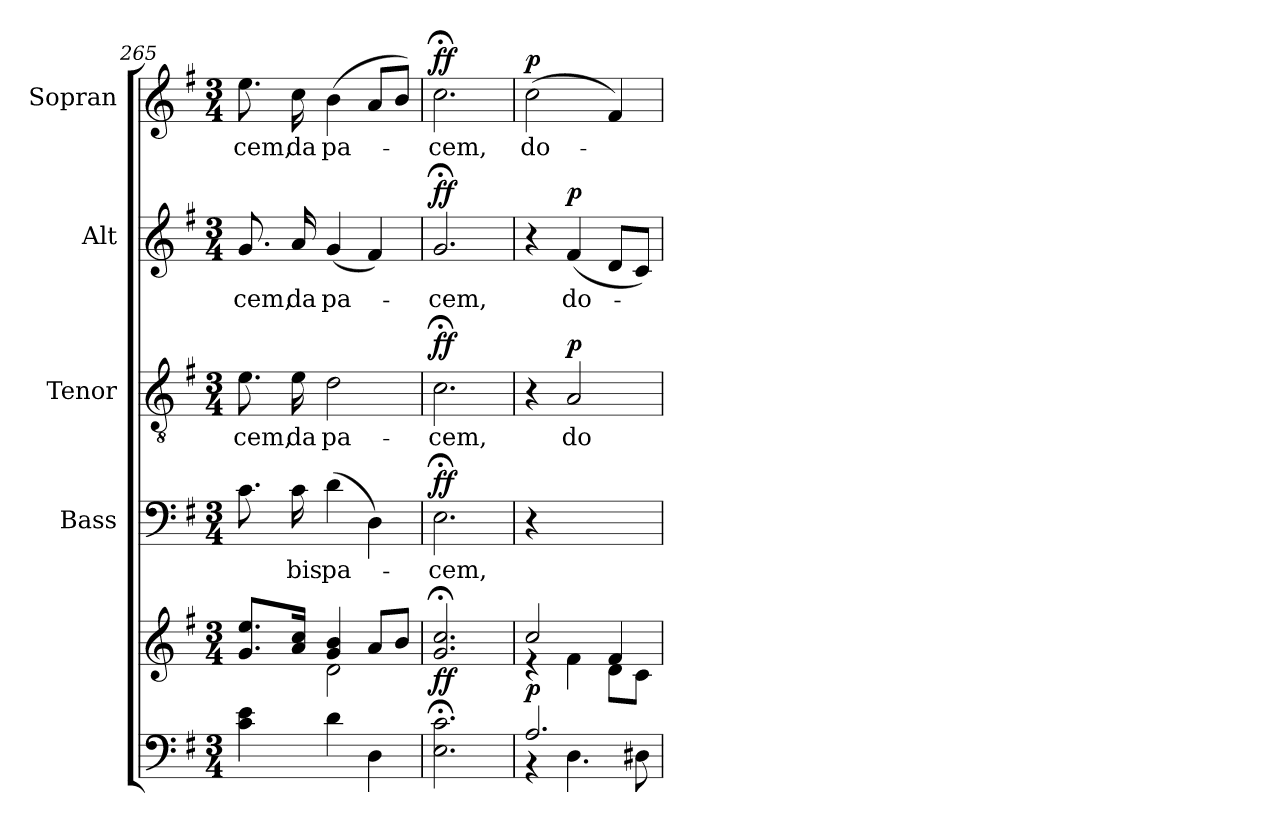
**kern	**kern	**dynam	**kern	**text	**dynam	**kern	**text	**dynam	**kern	**text	**dynam	**kern	**text	**dynam
*part5	*part5	*part5	*part4	*part4	*part4	*part3	*part3	*part3	*part2	*part2	*part2	*part1	*part1	*part1
*staff6	*staff5	*staff5/6	*staff4	*staff4	*staff4	*staff3	*staff3	*staff3	*staff2	*staff2	*staff2	*staff1	*staff1	*staff1
*	*	*	*I"Bass	*	*	*I"Tenor	*	*	*I"Alt	*	*	*I"Sopran	*	*
*	*	*	*I'B	*	*	*I'T	*	*	*I'A	*	*	*I'S	*	*
*clefF4	*clefG2	*	*clefF4	*	*	*clefGv2	*	*	*clefG2	*	*	*clefG2	*	*
*k[f#]	*k[f#]	*	*k[f#]	*	*	*k[f#]	*	*	*k[f#]	*	*	*k[f#]	*	*
*G:	*G:	*	*G:	*	*	*G:	*	*	*G:	*	*	*G:	*	*
*M3/4	*M3/4	*	*M3/4	*	*	*M3/4	*	*	*M3/4	*	*	*M3/4	*	*
=265	=265	=265	=265	=265	=265	=265	=265	=265	=265	=265	=265	=265	=265	=265
*	*^	*	*	*	*	*	*	*	*	*	*	*	*	*
!	!	!	!	!	!	!	!	!LO:LY:b	!	!	!LO:LY:b	!	!	!LO:LY:b	!
4c\ 4e\	8.g/ 8.ee/L	4ryy	.	8.c\	.	.	8.e\	-cem,	.	8.g/	-cem,	.	8.ee\	-cem,	.
!	!	!	!	!	!LO:LY:b	!	!	!LO:LY:b	!	!	!LO:LY:b	!	!	!LO:LY:b	!
.	16a/ 16cc/Jk	.	.	16c\	-bis	.	16e\	da	.	16a/	da	.	16cc\	da	.
!	!	!	!	!	!LO:LY:b	!	!	!LO:LY:b	!	!	!LO:LY:b	!	!	!LO:LY:b	!
4d\	4g/ 4b/	2d\	.	(>4d\	pa-	.	2d\	pa-	.	(<4g/	pa-	.	(>4b\	pa-	.
4D\	8a/L	.	.	4D\)	.	.	.	.	.	4f#/)	.	.	8a/L	.	.
.	8b/J	.	.	.	.	.	.	.	.	.	.	.	8b/J)	.	.
*	*v	*v	*	*	*	*	*	*	*	*	*	*	*	*	*
!!LO:PB:g=z
=266	=266	=266	=266	=266	=266	=266	=266	=266	=266	=266	=266	=266	=266	=266
!	!	!LO:DY:b	!	!LO:LY:b	!LO:DY:a	!	!LO:LY:b	!LO:DY:a	!	!LO:LY:b	!LO:DY:a	!	!LO:LY:b	!LO:DY:a
2.E\; 2.c\;	2.g/;< 2.cc/;<	ff	2.E;<\	-cem,	ff	2.c;<\	-cem,	ff	2.g;</	-cem,	ff	2.cc;<\	-cem,	ff
=267	=267	=267	=267	=267	=267	=267	=267	=267	=267	=267	=267	=267	=267	=267
*^	*^	*	*	*	*	*	*	*	*	*	*	*	*	*
!	!	!	!	!LO:DY:b	!	!	!	!	!	!	!	!	!	!	!LO:LY:b	!LO:DY:a
2.A/	4rBB	2cc/	4re	p	4r	.	.	4r	.	.	4r	.	.	(>2cc\	do-	p
!	!	!	!	!	!	!	!	!	!LO:LY:b	!LO:DY:a	!	!LO:LY:b	!LO:DY:a	!	!	!
.	4.D\	.	4f#\	.	2ryy	.	.	2A/	do-	p	(<4f#/	do-	p	.	.	.
.	.	4f#/	8d\L	.	.	.	.	.	.	.	8d/L	.	.	4f#/)	.	.
.	8D#X\	.	8c\J	.	.	.	.	.	.	.	8c/J)	.	.	.	.	.
*v	*v	*	*	*	*	*	*	*	*	*	*	*	*	*	*	*
*	*v	*v	*	*	*	*	*	*	*	*	*	*	*	*	*
=	=	=	=	=	=	=	=	=	=	=	=	=	=	=
*-	*-	*-	*-	*-	*-	*-	*-	*-	*-	*-	*-	*-	*-	*-
